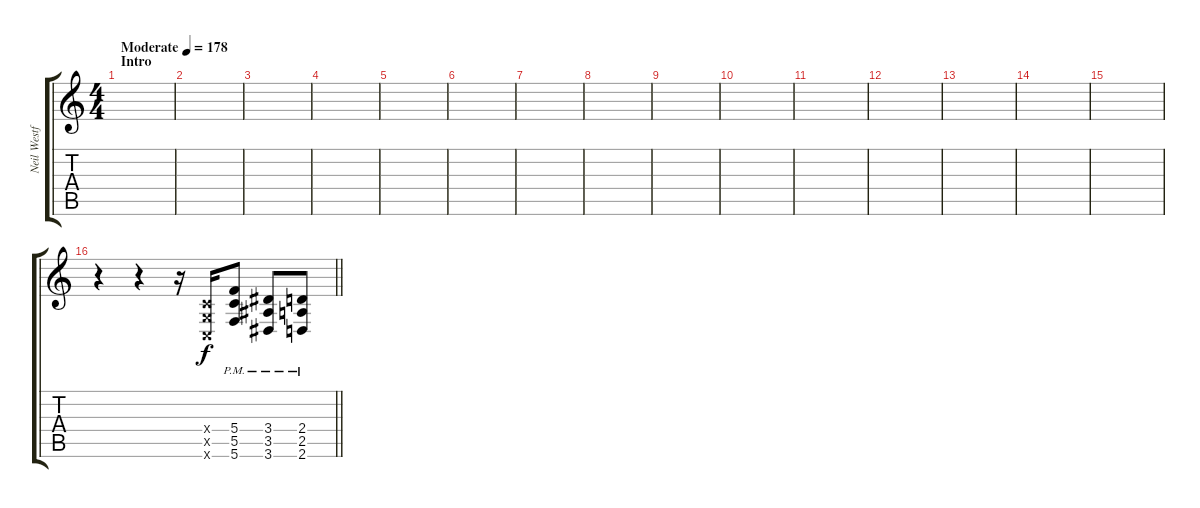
\track ("Neil Westfall" "Neil Westf") {instrument distortionguitar}
\staff {score tabs}
\tuning (D4 A3 F3 C3 G2 C2) {hide}
\ts (4 4)
\section ("" "Intro")
\tempo (178 "Moderate")
\clef g2
\ks c
|
|
|
|
|
|
|
|
|
|
|
|
|
|
|
\barLineRight lightlight
r.4 r.4 r.16 (0.4{x} 0.5{x} 0.6{x}).16 (5.4{pm} 5.5{pm} 5.6{pm}).8 (3.4{pm} 3.5{pm} 3.6{pm}).8 (2.4{pm} 2.5{pm} 2.6{pm}).8
